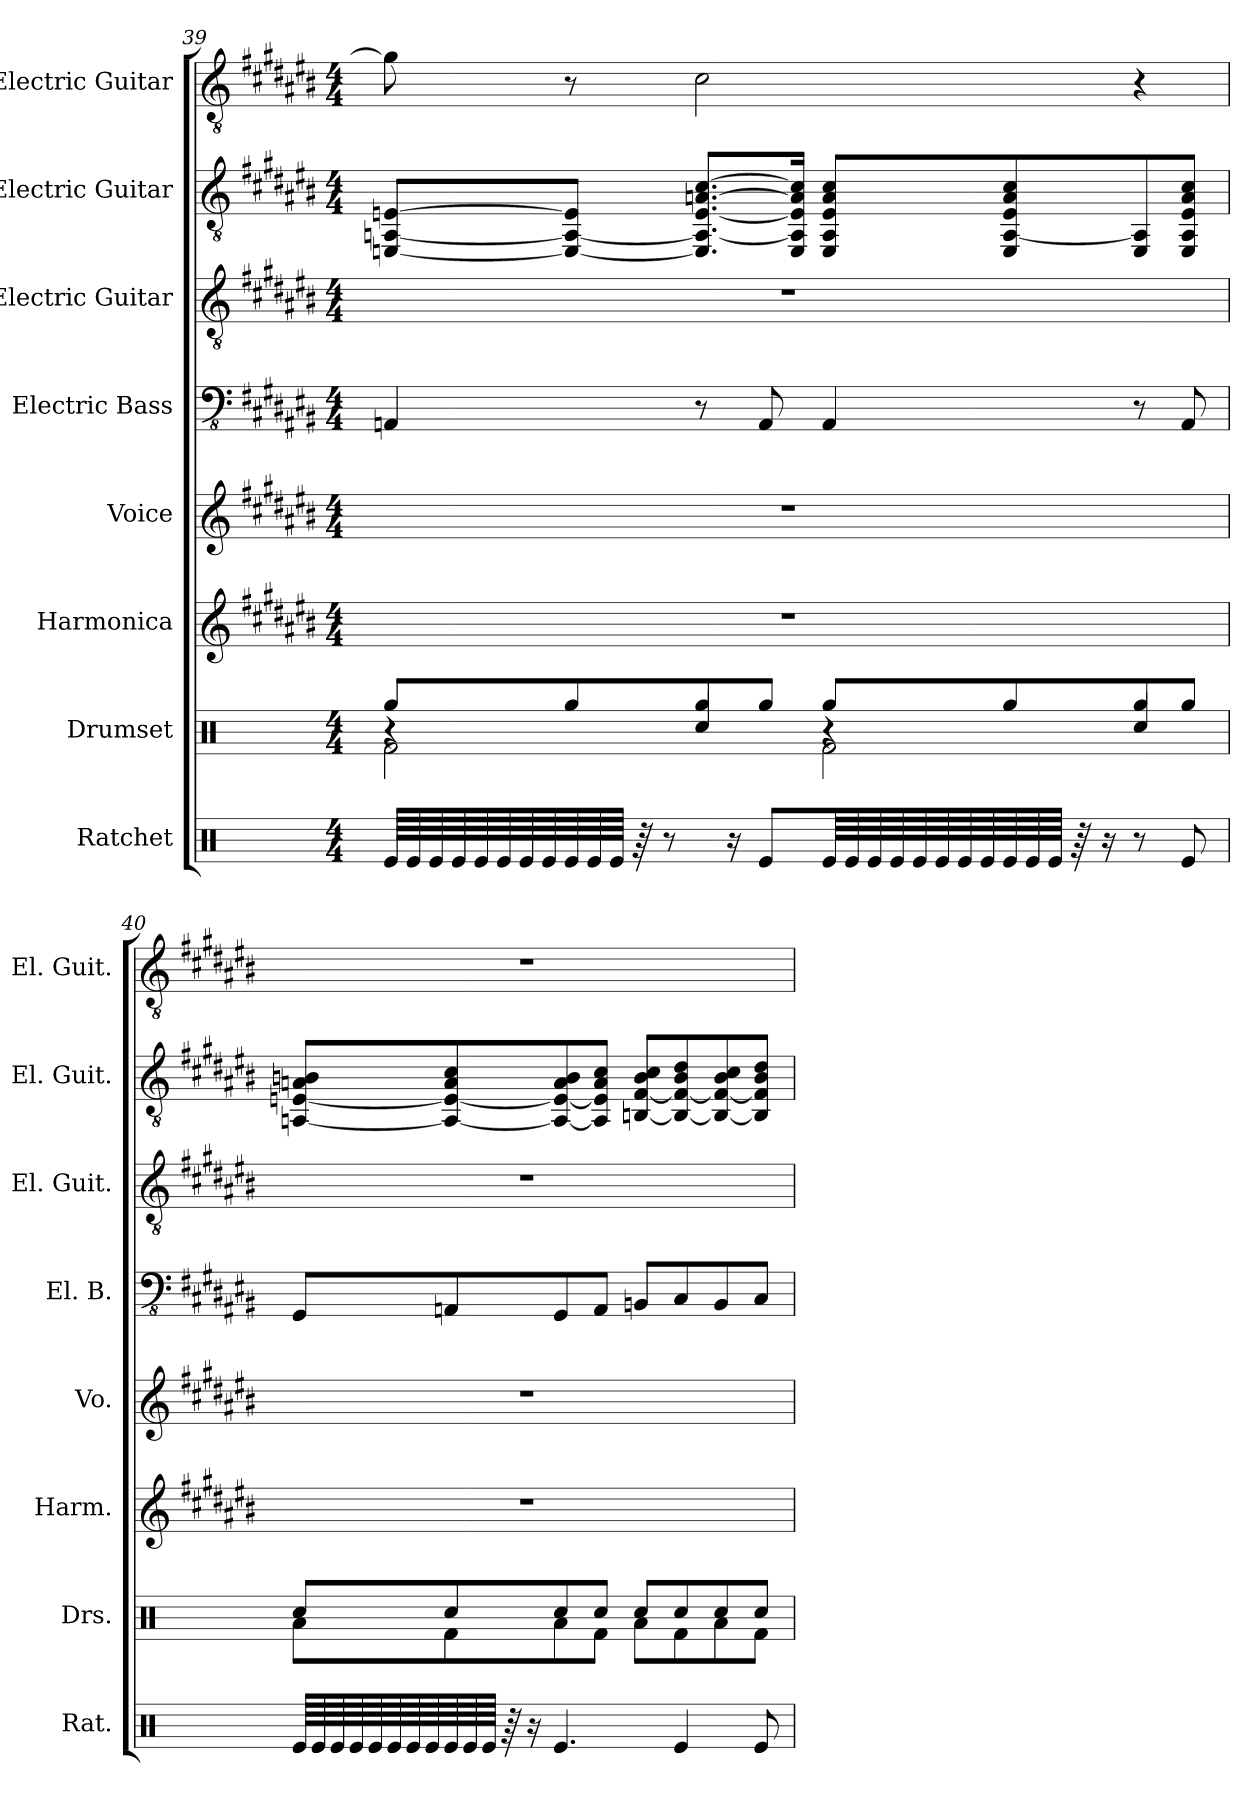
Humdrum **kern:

**kern	**kern	**kern	**kern	**kern	**kern	**kern	**kern
*part8	*part7	*part6	*part5	*part4	*part3	*part2	*part1
*staff8	*staff7	*staff6	*staff5	*staff4	*staff3	*staff2	*staff1
*I"Ratchet	*I"Drumset	*I"Harmonica	*I"Voice	*I"Electric Bass	*I"Electric Guitar	*I"Electric Guitar	*I"Electric Guitar
*I'Rat.	*I'Drs.	*I'Harm.	*I'Vo.	*I'El. B.	*I'El. Guit.	*I'El. Guit.	*I'El. Guit.
!!LO:PB:g=z
*clefX	*clefX	*clefG2	*clefG2	*clefFv4	*clefGv2	*clefGv2	*clefGv2
*k[]	*k[]	*k[f#c#g#d#a#e#b#]	*k[f#c#g#d#a#e#b#]	*k[f#c#g#d#a#e#b#]	*k[f#c#g#d#a#e#b#]	*k[f#c#g#d#a#e#b#]	*k[f#c#g#d#a#e#b#]
*M4/4	*M4/4	*M4/4	*M4/4	*M4/4	*M4/4	*M4/4	*M4/4
=39	=39	=39	=39	=39	=39	=39	=39
*	*^	*	*	*	*	*	*
*	*	*^	*	*	*	*	*	*
64Re/LLLL	4r	2Rf\	8Rgg/L	1r	1r	4AAAn/	1r	[8EEn/ [8AAn/ [8En/L	8g#\]
64Re/	.	.	.	.	.	.	.	.	.
64Re/	.	.	.	.	.	.	.	.	.
64Re/	.	.	.	.	.	.	.	.	.
64Re/	.	.	.	.	.	.	.	.	.
64Re/	.	.	.	.	.	.	.	.	.
64Re/	.	.	.	.	.	.	.	.	.
64Re/	.	.	.	.	.	.	.	.	.
64Re/	.	.	8Rgg/	.	.	.	.	8EE/_ 8AA/_ 8E/]J	8r
64Re/	.	.	.	.	.	.	.	.	.
64Re/JJJJ	.	.	.	.	.	.	.	.	.
64r	.	.	.	.	.	.	.	.	.
8r	.	.	.	.	.	.	.	.	.
.	4Rcc/	.	8Rgg/	.	.	8r	.	8.EE/] 8.AA/_ [8.E/ [8.An/ [8.c#/L	2c#\
16r	.	.	.	.	.	.	.	.	.
8Re/L	.	.	8Rgg/J	.	.	8AAA/	.	.	.
.	.	.	.	.	.	.	.	16EE/ 16AA/] 16E/] 16A/] 16c#/]Jk	.
64Re/LLL	4r	2Rf\	8Rgg/L	.	.	4AAA/	.	8EE/ 8AA/ 8E/ 8A/ 8c#/L	.
64Re/	.	.	.	.	.	.	.	.	.
64Re/	.	.	.	.	.	.	.	.	.
64Re/	.	.	.	.	.	.	.	.	.
64Re/	.	.	.	.	.	.	.	.	.
64Re/	.	.	.	.	.	.	.	.	.
64Re/	.	.	.	.	.	.	.	.	.
64Re/	.	.	.	.	.	.	.	.	.
64Re/	.	.	8Rgg/	.	.	.	.	8EE/ [8AA/ 8E/ 8A/ 8c#/	.
64Re/	.	.	.	.	.	.	.	.	.
64Re/JJJJ	.	.	.	.	.	.	.	.	.
64r	.	.	.	.	.	.	.	.	.
16r	.	.	.	.	.	.	.	.	.
8r	4Rcc/	.	8Rgg/	.	.	8r	.	8EE/ 8AA/]	4r
8Re/	.	.	8Rgg/J	.	.	8AAA/	.	8EE/ 8AA/ 8E/ 8A/ 8c#/J	.
*	*	*v	*v	*	*	*	*	*	*
!!LO:PB:g=z
=40	=40	=40	=40	=40	=40	=40	=40	=40
64Re/LLLL	8Rcc/L	8Ra\L	1r	1r	8GGG#/L	1r	[8AAn/ [8En/ 8An/ 8Bn/L	1r
64Re/	.	.	.	.	.	.	.	.
64Re/	.	.	.	.	.	.	.	.
64Re/	.	.	.	.	.	.	.	.
64Re/	.	.	.	.	.	.	.	.
64Re/	.	.	.	.	.	.	.	.
64Re/	.	.	.	.	.	.	.	.
64Re/	.	.	.	.	.	.	.	.
64Re/	8Rcc/	8Rf\	.	.	8AAAn/	.	8AA/_ 8E/_ 8A/ 8c#/	.
64Re/	.	.	.	.	.	.	.	.
64Re/JJJJ	.	.	.	.	.	.	.	.
64r	.	.	.	.	.	.	.	.
16r	.	.	.	.	.	.	.	.
4.Re/	8Rcc/	8Ra\	.	.	8GGG#/	.	8AA/_ 8E/_ 8A/ 8B/	.
.	8Rcc/J	8Rf\J	.	.	8AAA/J	.	8AA/] 8E/] 8A/ 8c#/J	.
.	8Rcc/L	8Ra\L	.	.	8BBBn/L	.	[8BBn/ [8F#/ 8B/ 8c#/L	.
4Re/	8Rcc/	8Rf\	.	.	8CC#/	.	8BB/_ 8F#/_ 8B/ 8d#/	.
.	8Rcc/	8Ra\	.	.	8BBB/	.	8BB/_ 8F#/_ 8B/ 8c#/	.
8Re/	8Rcc/J	8Rf\J	.	.	8CC#/J	.	8BB/] 8F#/] 8B/ 8d#/J	.
*	*v	*v	*	*	*	*	*	*
=	=	=	=	=	=	=	=
*-	*-	*-	*-	*-	*-	*-	*-
